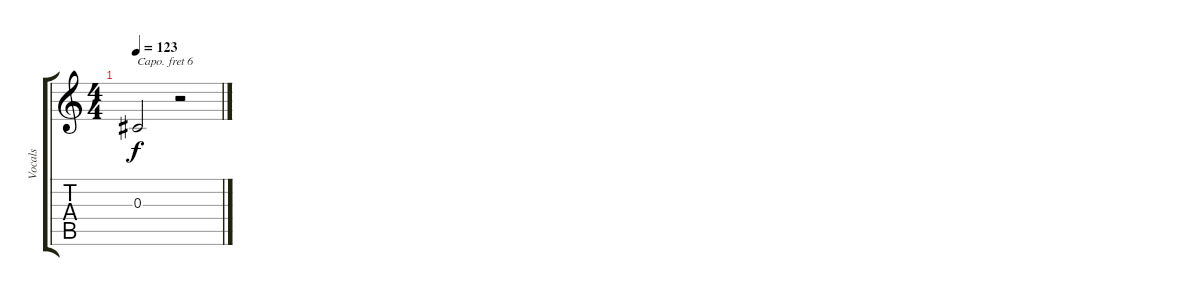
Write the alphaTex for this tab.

\track ("Vocals" "Vocals") {instrument panflute}
\staff {score tabs}
\capo 6
\tuning (E4 B3 G3 D3 A2 E2) {hide}
\ts (4 4)
\tempo 123
\clef g2
\ks c
0.3{t}.2{dy f} r.2
